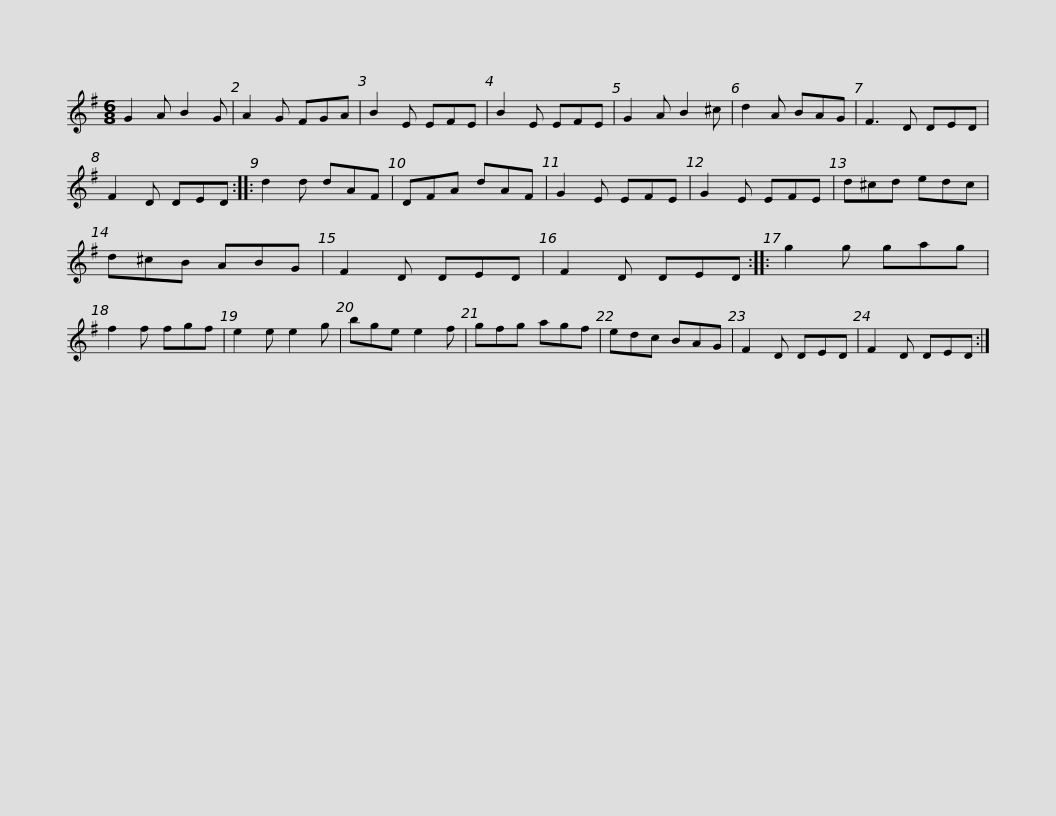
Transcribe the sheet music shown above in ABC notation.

X:1
L:1/8
M:6/8
I:linebreak $
K:Emin
V:1 treble
V:1
 G2 A B2 G | A2 G FGA | B2 E EFE | B2 E EFE | G2 A B2 ^c | %5
 d2 A BAG | F3 D DED |$ F2 D DED :: d2 d dAF | DFA dAF | %10
 G2 E EFE | G2 E EFE | d^cd edc | d^cB ABG |$ F2 D DED | %15
 F2 D DED :: g2 g gag | f2 f fgf | e2 e e2 g | bge e2 f | %20
 gfg agf | edc BAG |$ F2 D DED | F2 D DED :| %24
